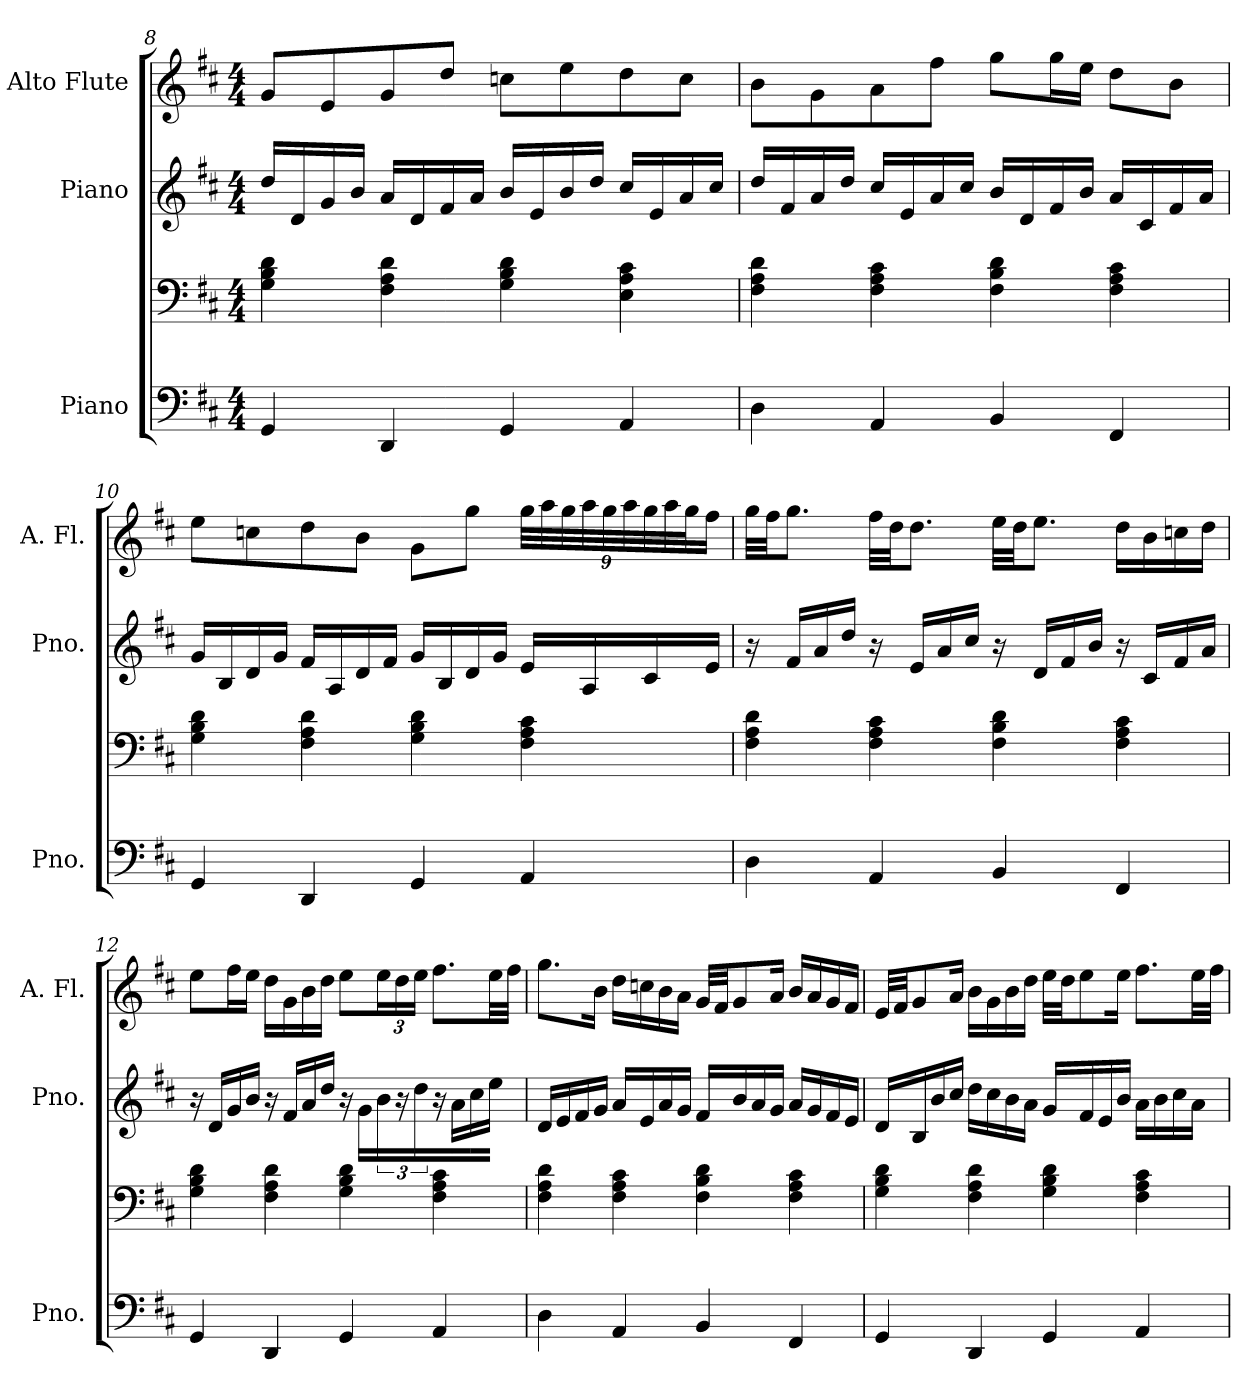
**kern	**kern	**kern	**kern
*part3	*part3	*part2	*part1
*staff4	*staff3	*staff2	*staff1
*I"Piano	*	*I"Piano	*I"Alto Flute
*I'Pno.	*	*I'Pno.	*I'A. Fl.
*clefF4	*clefF4	*clefG2	*clefG2
*	*	*	*ITrd3c5
*k[f#c#]	*k[f#c#]	*k[f#c#]	*k[f#c#g#]
*M4/4	*M4/4	*M4/4	*M4/4
=8	=8	=8	=8
4GG/	4G\ 4B\ 4d\	16dd/LL	8d/L
.	.	16d/	.
.	.	16g/	8B/
.	.	16b/JJ	.
4DD/	4F#\ 4A\ 4d\	16a/LL	8d/
.	.	16d/	.
.	.	16f#/	8a/J
.	.	16a/JJ	.
4GG/	4G\ 4B\ 4d\	16b/LL	8gn\L
.	.	16e/	.
.	.	16b/	8b\
.	.	16dd/JJ	.
4AA/	4E\ 4A\ 4c#\	16cc#/LL	8a\
.	.	16e/	.
.	.	16a/	8g\J
.	.	16cc#/JJ	.
!!LO:LB:g=z
=9	=9	=9	=9
4D\	4F#\ 4A\ 4d\	16dd/LL	8f#\L
.	.	16f#/	.
.	.	16a/	8d\
.	.	16dd/JJ	.
4AA/	4F#\ 4A\ 4c#\	16cc#/LL	8e\
.	.	16e/	.
.	.	16a/	8cc#\J
.	.	16cc#/JJ	.
4BB/	4F#\ 4B\ 4d\	16b/LL	8dd\L
.	.	16d/	.
.	.	16f#/	16dd\L
.	.	16b/JJ	16b\JJ
4FF#/	4F#\ 4A\ 4c#\	16a/LL	8a\L
.	.	16c#/	.
.	.	16f#/	8f#\J
.	.	16a/JJ	.
=10	=10	=10	=10
4GG/	4G\ 4B\ 4d\	16g/LL	8b\L
.	.	16B/	.
.	.	16d/	8gn\
.	.	16g/JJ	.
4DD/	4F#\ 4A\ 4d\	16f#/LL	8a\
.	.	16A/	.
.	.	16d/	8f#\J
.	.	16f#/JJ	.
4GG/	4G\ 4B\ 4d\	16g/LL	8d\L
.	.	16B/	.
.	.	16d/	8dd\J
.	.	16g/JJ	.
*	*	*	*Xbrackettup
4AA/	4F#\ 4A\ 4c#\	16e/LL	48dd\LLL
.	.	.	48ee\
.	.	.	48dd\
.	.	16A/	48ee\
.	.	.	48dd\
.	.	.	48ee\
.	.	16c#/	48dd\
.	.	.	48ee\
.	.	.	48dd\J
.	.	16e/JJ	16cc#\JJ
!!LO:LB:g=z
=11	=11	=11	=11
4D\	4F#\ 4A\ 4d\	16r	32dd\LLL
.	.	.	32cc#\JJ
.	.	16f#/LL	8.dd\J
.	.	16a/	.
.	.	16dd/JJ	.
4AA/	4F#\ 4A\ 4c#\	16r	32cc#\LLL
.	.	.	32a\JJ
.	.	16e/LL	8.a\J
.	.	16a/	.
.	.	16cc#/JJ	.
4BB/	4F#\ 4B\ 4d\	16r	32b\LLL
.	.	.	32a\JJ
.	.	16d/LL	8.b\J
.	.	16f#/	.
.	.	16b/JJ	.
4FF#/	4F#\ 4A\ 4c#\	16r	16a\LL
.	.	16c#/LL	16f#\
.	.	16f#/	16gn\
.	.	16a/JJ	16a\JJ
=12	=12	=12	=12
4GG/	4G\ 4B\ 4d\	16r	8b\L
.	.	16d/LL	.
.	.	16g/	16cc#\L
.	.	16b/JJ	16b\JJ
4DD/	4F#\ 4A\ 4d\	16r	16a\LL
.	.	16f#/LL	16d\
.	.	16a/	16f#\
.	.	16dd/JJ	16a\JJ
4GG/	4G\ 4B\ 4d\	16r	8b\L
.	.	16g/LL	.
.	.	24b/JJ	24b\L
.	.	24r	24a\
.	.	24dd\	24b\JJ
4AA/	4F#\ 4A\ 4c#\	16r	8.cc#\L
.	.	16a\LL	.
.	.	16cc#\	.
.	.	16ee\JJ	32b\LL
.	.	.	32cc#\JJJ
!!LO:PB:g=z
=13	=13	=13	=13
4D\	4F#\ 4A\ 4d\	16d/LL	8.dd\L
.	.	16e/	.
.	.	16f#/	.
.	.	16g/JJ	16f#\Jk
4AA/	4F#\ 4A\ 4c#\	16a/LL	16a\LL
.	.	16e/	16gn\
.	.	16a/	16f#\
.	.	16g/JJ	16e\JJ
4BB/	4F#\ 4B\ 4d\	16f#/LL	32d/LLL
.	.	.	32c#/JJ
.	.	16b/	8d/
.	.	16a/	.
.	.	16g/JJ	16e/Jk
4FF#/	4F#\ 4A\ 4c#\	16a/LL	16f#/LL
.	.	16g/	16e/
.	.	16f#/	16d/
.	.	16e/JJ	16c#/JJ
=14	=14	=14	=14
4GG/	4G\ 4B\ 4d\	16d/LL	32B/LLL
.	.	.	32c#/JJ
.	.	16B/	8d/
.	.	16b/	.
.	.	16cc#/JJ	16e/Jk
4DD/	4F#\ 4A\ 4d\	16dd\LL	16f#\LL
.	.	16cc#\	16d\
.	.	16b\	16f#\
.	.	16a\JJ	16a\JJ
4GG/	4G\ 4B\ 4d\	16g/LL	32b\LLL
.	.	.	32a\JJ
.	.	16f#/	8b\
.	.	16e/	.
.	.	16b/JJ	16b\Jk
4AA/	4F#\ 4A\ 4c#\	16a\LL	8.cc#\L
.	.	16b\	.
.	.	16cc#\	.
.	.	16a\JJ	32b\LL
.	.	.	32cc#\JJJ
=	=	=	=
*-	*-	*-	*-
